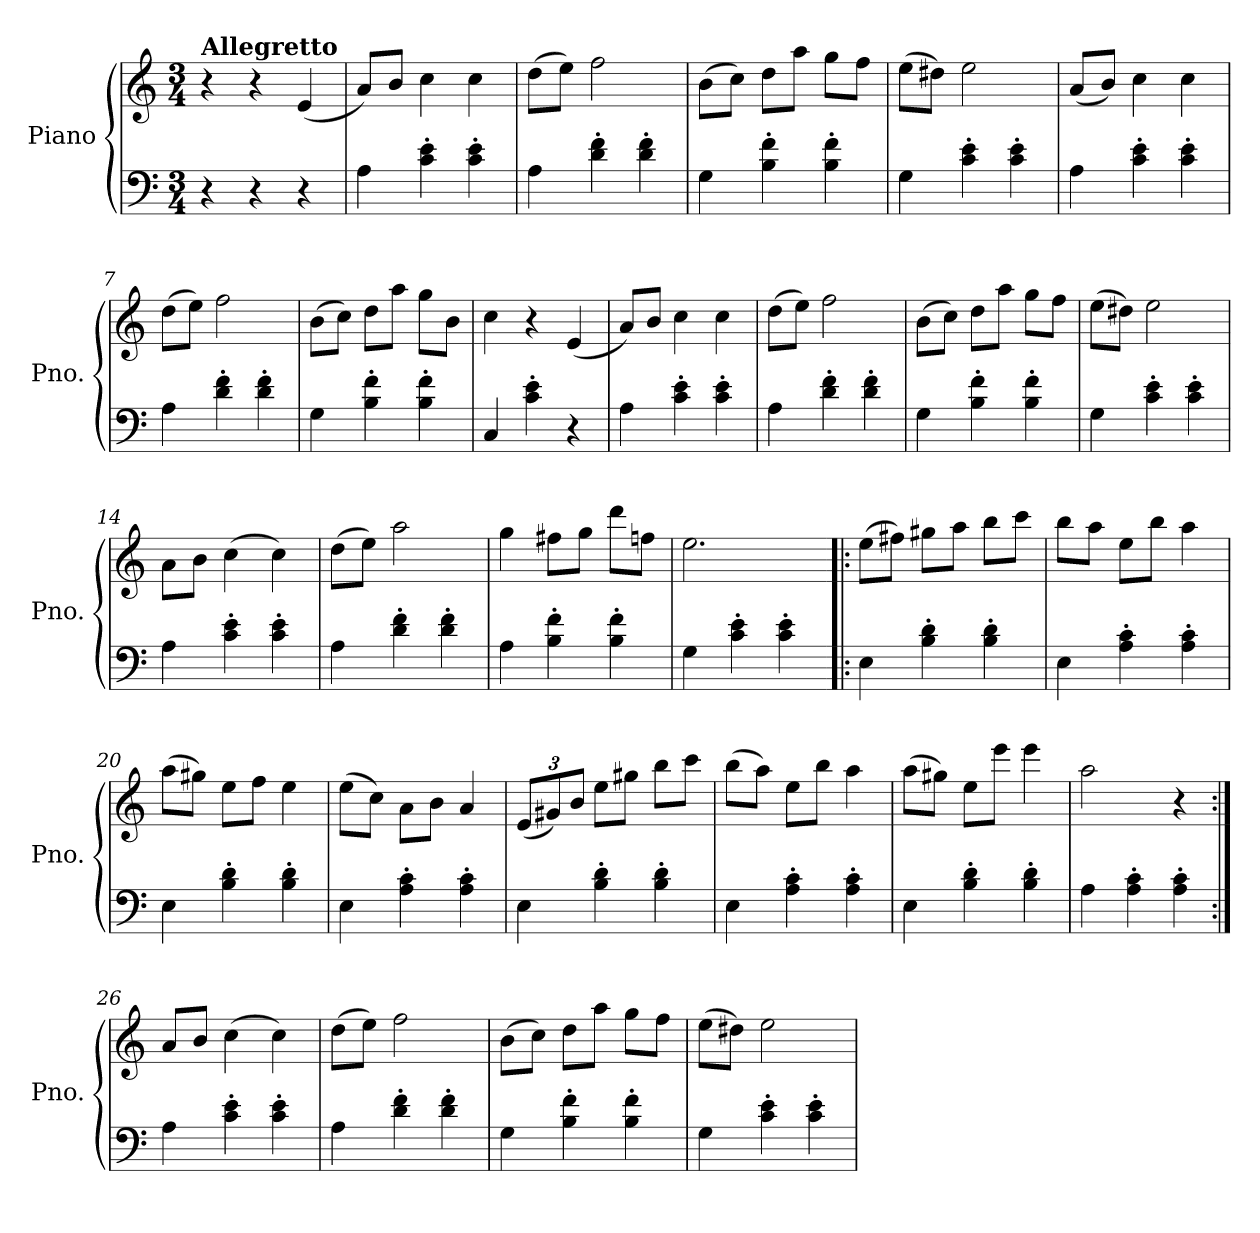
**kern	**kern
*part1	*part1
*staff2	*staff1
*I"Piano	*
*I'Pno.	*
*clefF4	*clefG2
*k[]	*k[]
*M3/4	*M3/4
=1	=1
!	!LO:TX:a:B:t=Allegretto
4r	4r
4r	4r
4r	(4e/
=2	=2
4A\	8a/L)
.	8b/J
4c\' 4e\'	4cc\
4c\' 4e\'	4cc\
=3	=3
4A\	(8dd\L
.	8ee\J)
4d\' 4f\'	2ff\
4d\' 4f\'	.
=4	=4
4G\	(8b\L
.	8cc\J)
4B\' 4f\'	8dd\L
.	8aa\J
4B\' 4f\'	8gg\L
.	8ff\J
=5	=5
4G\	(8ee\L
.	8dd#X\J)
4c\' 4e\'	2ee\
4c\' 4e\'	.
=6	=6
4A\	(8a/L
.	8b/J)
4c\' 4e\'	4cc\
4c\' 4e\'	4cc\
=7	=7
4A\	(8dd\L
.	8ee\J)
4d\' 4f\'	2ff\
4d\' 4f\'	.
!!LO:LB:g=z
=8	=8
4G\	(8b\L
.	8cc\J)
4B\' 4f\'	8dd\L
.	8aa\J
4B\' 4f\'	8gg\L
.	8b\J
=9	=9
4C/	4cc\
4c\' 4e\'	4r
4r	(4e/
=10	=10
4A\	8a/L)
.	8b/J
4c\' 4e\'	4cc\
4c\' 4e\'	4cc\
=11	=11
4A\	(8dd\L
.	8ee\J)
4d\' 4f\'	2ff\
4d\' 4f\'	.
=12	=12
4G\	(8b\L
.	8cc\J)
4B\' 4f\'	8dd\L
.	8aa\J
4B\' 4f\'	8gg\L
.	8ff\J
=13	=13
4G\	(8ee\L
.	8dd#X\J)
4c\' 4e\'	2ee\
4c\' 4e\'	.
=14	=14
4A\	8a\L
.	8b\J
4c\' 4e\'	(4cc\
4c\' 4e\'	4cc\)
!!LO:LB:g=z
=15	=15
4A\	(8dd\L
.	8ee\J)
4d\' 4f\'	2aa\
4d\' 4f\'	.
=16	=16
4A\	4gg\
4B\' 4f\'	8ff#X\L
.	8gg\J
4B\' 4f\'	8ddd\L
.	8ffn\J
=17	=17
4G\	2.ee\
4c\' 4e\'	.
4c\' 4e\'	.
=18!|:	=18!|:
4E\	(8ee\L
.	8ff#X\J)
4B\' 4d\'	8gg#X\L
.	8aa\J
4B\' 4d\'	8bb\L
.	8ccc\J
=19	=19
4E\	8bb\L
.	8aa\J
4A\' 4c\'	8ee\L
.	8bb\J
4A\' 4c\'	4aa\
=20	=20
4E\	(8aa\L
.	8gg#X\J)
4B\' 4d\'	8ee\L
.	8ff\J
4B\' 4d\'	4ee\
!!LO:LB:g=z
=21	=21
4E\	(8ee\L
.	8cc\J)
4A\' 4c\'	8a\L
.	8b\J
4A\' 4c\'	4a/
=22	=22
*	*Xbrackettup
4E\	(12e/L
.	12g#X/)
.	12b/J
4B\' 4d\'	8ee\L
.	8gg#X\J
4B\' 4d\'	8bb\L
.	8ccc\J
=23	=23
4E\	(8bb\L
.	8aa\J)
4A\' 4c\'	8ee\L
.	8bb\J
4A\' 4c\'	4aa\
=24	=24
4E\	(8aa\L
.	8gg#X\J)
4B\' 4d\'	8ee\L
.	8eee\J
4B\' 4d\'	4eee\
=25	=25
4A\	2aa\
4A\' 4c\'	.
4A\' 4c\'	4r
=26:|!	=26:|!
4A\	8a/L
.	8b/J
4c\' 4e\'	(4cc\
4c\' 4e\'	4cc\)
!!LO:LB:g=z
=27	=27
4A\	(8dd\L
.	8ee\J)
4d\' 4f\'	2ff\
4d\' 4f\'	.
=28	=28
4G\	(8b\L
.	8cc\J)
4B\' 4f\'	8dd\L
.	8aa\J
4B\' 4f\'	8gg\L
.	8ff\J
=29	=29
4G\	(8ee\L
.	8dd#X\J)
4c\' 4e\'	2ee\
4c\' 4e\'	.
=	=
*-	*-
